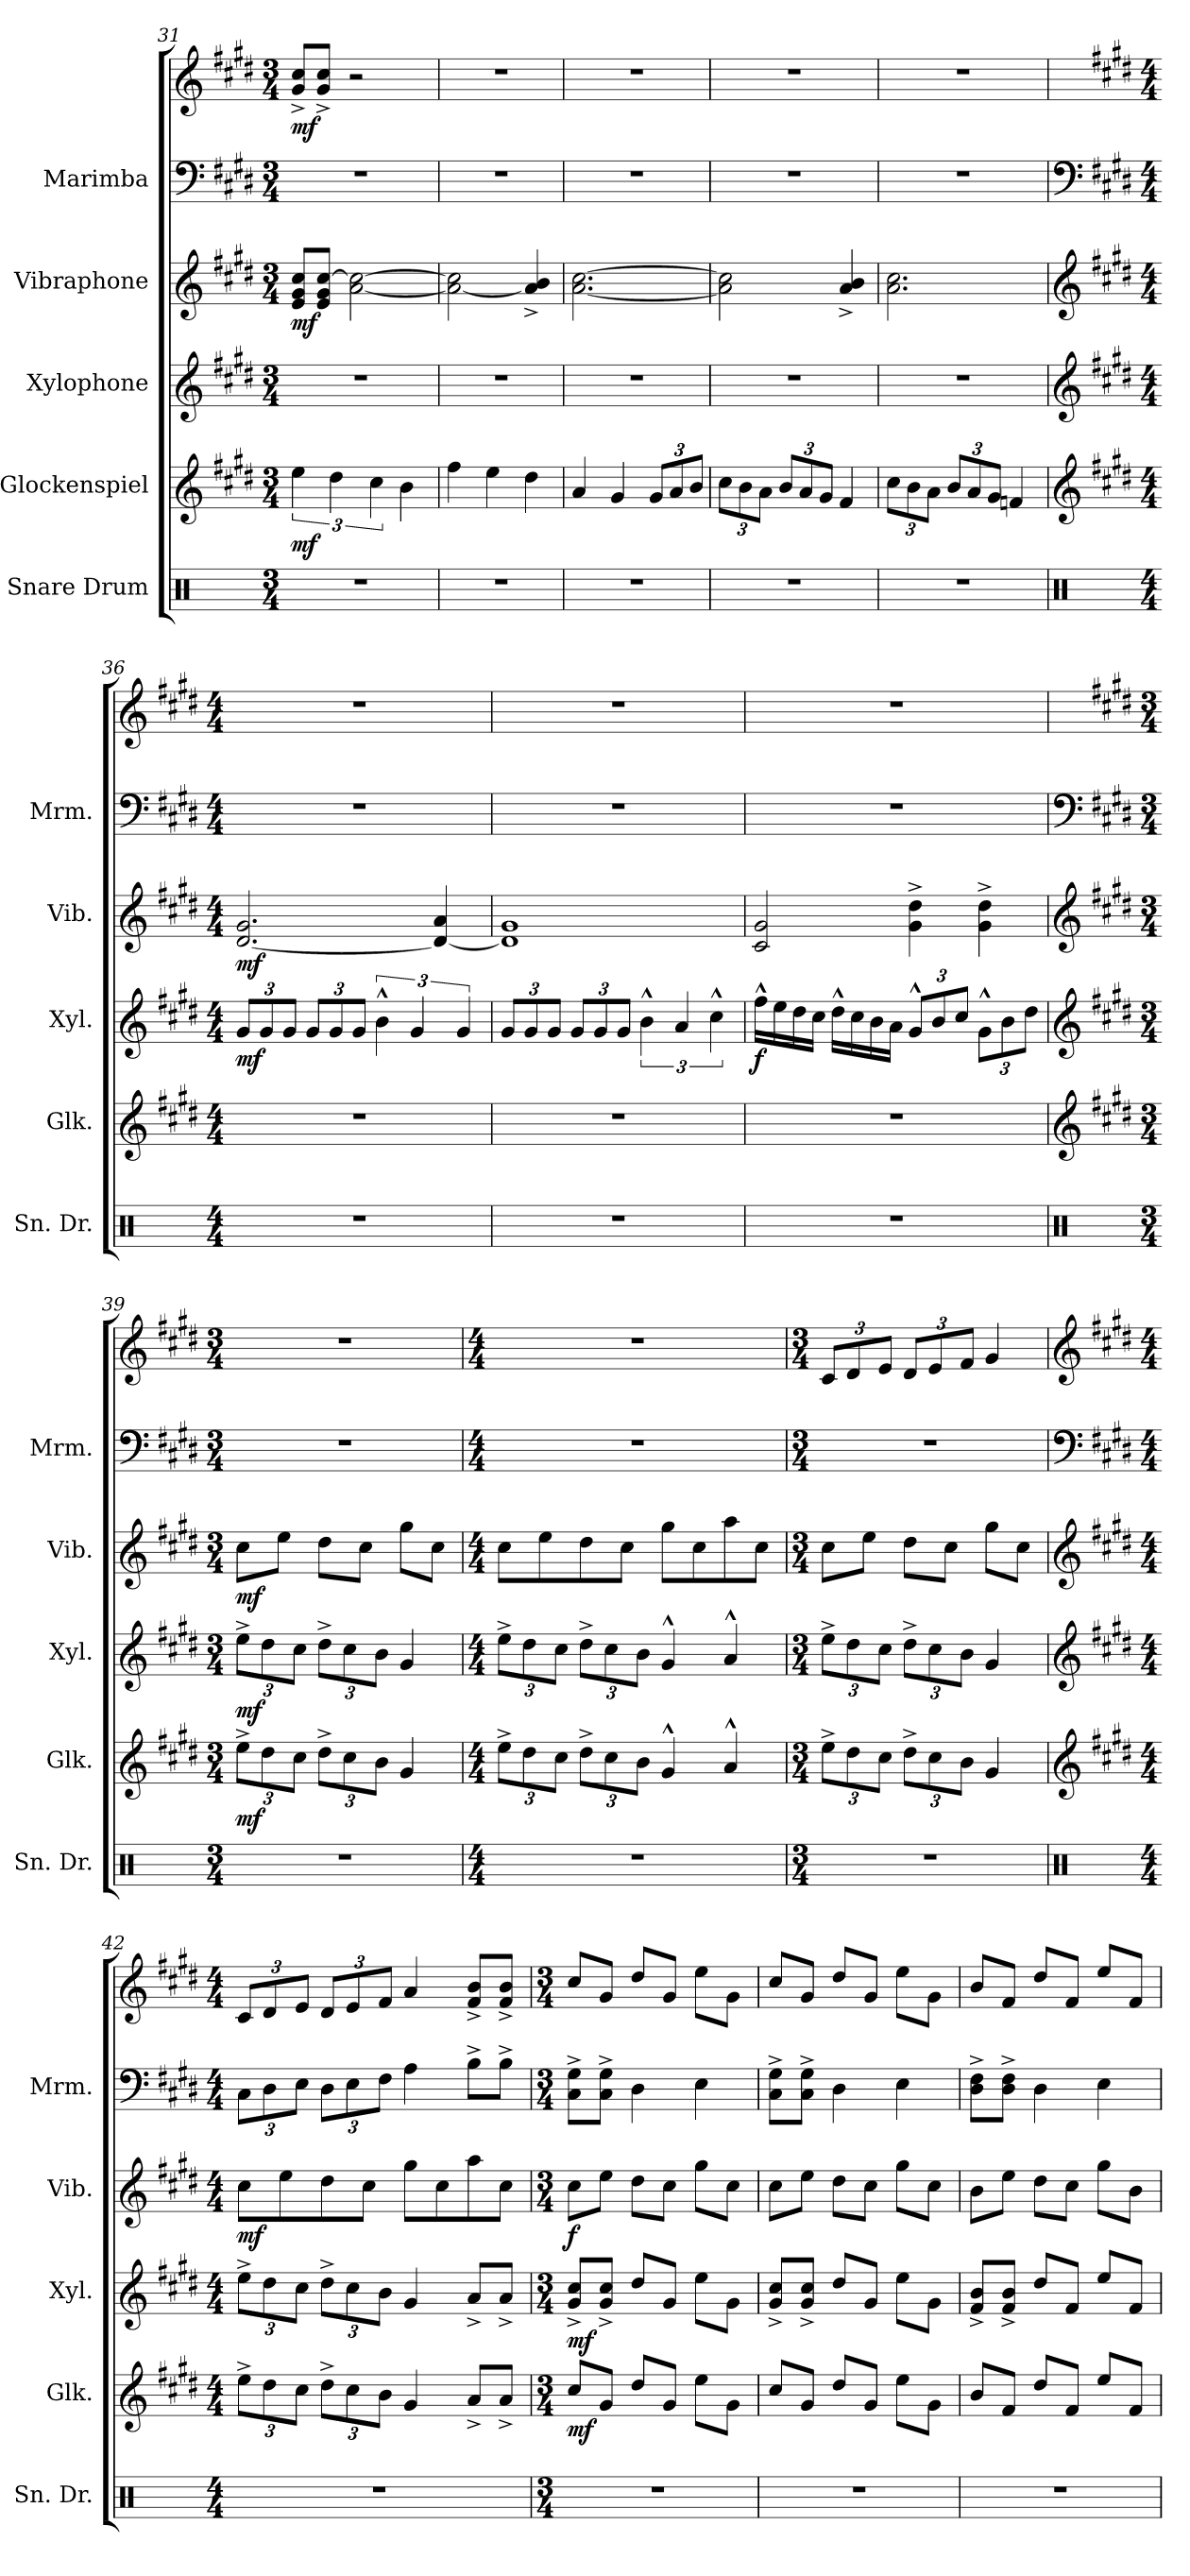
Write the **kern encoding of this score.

**kern	**kern	**dynam	**kern	**dynam	**kern	**dynam	**kern	**kern	**dynam
*part5	*part4	*part4	*part3	*part3	*part2	*part2	*part1	*part1	*part1
*staff6	*staff5	*staff5	*staff4	*staff4	*staff3	*staff3	*staff2	*staff1	*staff1/2
*I"Snare Drum	*I"Glockenspiel	*	*I"Xylophone	*	*I"Vibraphone	*	*I"Marimba	*	*
*I'Sn. Dr.	*I'Glk.	*	*I'Xyl.	*	*I'Vib.	*	*I'Mrm.	*	*
*clefX	*clefG2	*	*clefG2	*	*clefG2	*	*clefF4	*clefG2	*
*	*ITrd-14c-24	*	*ITrd-7c-12	*	*	*	*	*	*
*k[]	*k[f#c#g#d#]	*	*k[f#c#g#d#]	*	*k[f#c#g#d#]	*	*k[f#c#g#d#]	*k[f#c#g#d#]	*
*M3/4	*M3/4	*	*M3/4	*	*M3/4	*	*M3/4	*M3/4	*
=31	=31	=31	=31	=31	=31	=31	=31	=31	=31
!	!	!LO:DY:b	!	!	!	!LO:DY:b	!	!	!LO:DY:b
2.r	6eeee\	mf	2.r	.	8e/ 8g#/ 8cc#/L	mf	2.r	8g#/^ 8cc#/^L	mf
.	.	.	.	.	8e/ 8g#/ [8cc#/J	.	.	8g#/^ 8cc#/^J	.
.	6dddd#\	.	.	.	.	.	.	.	.
.	.	.	.	.	[2a\ 2cc#\_	.	.	2r	.
.	6cccc#\	.	.	.	.	.	.	.	.
.	4bbb\	.	.	.	.	.	.	.	.
=32	=32	=32	=32	=32	=32	=32	=32	=32	=32
2.r	4ffff#\	.	2.r	.	2a\_ 2cc#\]	.	2.r	2.r	.
.	4eeee\	.	.	.	.	.	.	.	.
.	4dddd#\	.	.	.	4a/]^ 4b/^	.	.	.	.
=33	=33	=33	=33	=33	=33	=33	=33	=33	=33
2.r	4aaa/	.	2.r	.	[2.a\ [2.cc#\	.	2.r	2.r	.
.	4ggg#/	.	.	.	.	.	.	.	.
*	*Xbrackettup	*	*	*	*	*	*	*	*
.	12ggg#/L	.	.	.	.	.	.	.	.
.	12aaa/	.	.	.	.	.	.	.	.
.	12bbb/J	.	.	.	.	.	.	.	.
=34	=34	=34	=34	=34	=34	=34	=34	=34	=34
2.r	12cccc#\L	.	2.r	.	2a\] 2cc#\]	.	2.r	2.r	.
.	12bbb\	.	.	.	.	.	.	.	.
.	12aaa\J	.	.	.	.	.	.	.	.
.	12bbb/L	.	.	.	.	.	.	.	.
.	12aaa/	.	.	.	.	.	.	.	.
.	12ggg#/J	.	.	.	.	.	.	.	.
.	4fff#/	.	.	.	4a/^ 4b/^	.	.	.	.
!!LO:PB:g=z
=35	=35	=35	=35	=35	=35	=35	=35	=35	=35
2.r	12cccc#\L	.	2.r	.	2.a\ 2.cc#\	.	2.r	2.r	.
.	12bbb\	.	.	.	.	.	.	.	.
.	12aaa\J	.	.	.	.	.	.	.	.
.	12bbb/L	.	.	.	.	.	.	.	.
.	12aaa/	.	.	.	.	.	.	.	.
.	12ggg#/J	.	.	.	.	.	.	.	.
.	4fffn/	.	.	.	.	.	.	.	.
=36	=36	=36	=36	=36	=36	=36	=36	=36	=36
*clefX	*clefG2	*	*clefG2	*	*clefG2	*	*clefF4	*	*
*	*k[f#c#g#d#]	*	*k[f#c#g#d#]	*	*k[f#c#g#d#]	*	*k[f#c#g#d#]	*k[f#c#g#d#]	*
*M4/4	*M4/4	*	*M4/4	*	*M4/4	*	*M4/4	*M4/4	*
*	*	*	*Xbrackettup	*	*	*	*	*	*
!	!	!	!	!LO:DY:b	!	!LO:DY:b	!	!	!
1r	1r	.	12gg#/L	mf	[2.d#/ 2.g#/	mf	1r	1r	.
.	.	.	12gg#/	.	.	.	.	.	.
.	.	.	12gg#/J	.	.	.	.	.	.
.	.	.	12gg#/L	.	.	.	.	.	.
.	.	.	12gg#/	.	.	.	.	.	.
.	.	.	12gg#/J	.	.	.	.	.	.
*	*	*	*brackettup	*	*	*	*	*	*
.	.	.	6bb^^\	.	.	.	.	.	.
.	.	.	6gg#/	.	.	.	.	.	.
.	.	.	.	.	4d#/_ 4a/	.	.	.	.
.	.	.	6gg#/	.	.	.	.	.	.
=37	=37	=37	=37	=37	=37	=37	=37	=37	=37
*	*	*	*Xbrackettup	*	*	*	*	*	*
1r	1r	.	12gg#/L	.	1d#] 1g#	.	1r	1r	.
.	.	.	12gg#/	.	.	.	.	.	.
.	.	.	12gg#/J	.	.	.	.	.	.
.	.	.	12gg#/L	.	.	.	.	.	.
.	.	.	12gg#/	.	.	.	.	.	.
.	.	.	12gg#/J	.	.	.	.	.	.
*	*	*	*brackettup	*	*	*	*	*	*
.	.	.	6bb^^\	.	.	.	.	.	.
.	.	.	6aa/	.	.	.	.	.	.
.	.	.	6ccc#^^\	.	.	.	.	.	.
!!LO:LB:g=z
=38	=38	=38	=38	=38	=38	=38	=38	=38	=38
!	!	!	!	!LO:DY:b	!	!	!	!	!
1r	1r	.	16fff#^^\LL	f	2c#/ 2g#/	.	1r	1r	.
.	.	.	16eee\	.	.	.	.	.	.
.	.	.	16ddd#\	.	.	.	.	.	.
.	.	.	16ccc#\JJ	.	.	.	.	.	.
.	.	.	16ddd#^^\LL	.	.	.	.	.	.
.	.	.	16ccc#\	.	.	.	.	.	.
.	.	.	16bb\	.	.	.	.	.	.
.	.	.	16aa\JJ	.	.	.	.	.	.
*	*	*	*Xbrackettup	*	*	*	*	*	*
.	.	.	12gg#^^/L	.	4g#\^ 4dd#\^	.	.	.	.
.	.	.	12bb/	.	.	.	.	.	.
.	.	.	12ccc#/J	.	.	.	.	.	.
.	.	.	12gg#^^\L	.	4g#\^ 4dd#\^	.	.	.	.
.	.	.	12bb\	.	.	.	.	.	.
.	.	.	12ddd#\J	.	.	.	.	.	.
=39	=39	=39	=39	=39	=39	=39	=39	=39	=39
*clefX	*clefG2	*	*clefG2	*	*clefG2	*	*clefF4	*	*
*	*k[f#c#g#d#]	*	*k[f#c#g#d#]	*	*k[f#c#g#d#]	*	*k[f#c#g#d#]	*k[f#c#g#d#]	*
*M3/4	*M3/4	*	*M3/4	*	*M3/4	*	*M3/4	*M3/4	*
!	!	!LO:DY:b	!	!LO:DY:b	!	!LO:DY:b	!	!	!
2.r	12eeee^\L	mf	12eee^\L	mf	8cc#\L	mf	2.r	2.r	.
.	12dddd#\	.	12ddd#\	.	.	.	.	.	.
.	.	.	.	.	8ee\J	.	.	.	.
.	12cccc#\J	.	12ccc#\J	.	.	.	.	.	.
.	12dddd#^\L	.	12ddd#^\L	.	8dd#\L	.	.	.	.
.	12cccc#\	.	12ccc#\	.	.	.	.	.	.
.	.	.	.	.	8cc#\J	.	.	.	.
.	12bbb\J	.	12bb\J	.	.	.	.	.	.
.	4ggg#/	.	4gg#/	.	8gg#\L	.	.	.	.
.	.	.	.	.	8cc#\J	.	.	.	.
!!LO:PB:g=z
=40	=40	=40	=40	=40	=40	=40	=40	=40	=40
*M4/4	*M4/4	*	*M4/4	*	*M4/4	*	*M4/4	*M4/4	*
1r	12eeee^\L	.	12eee^\L	.	8cc#\L	.	1r	1r	.
.	12dddd#\	.	12ddd#\	.	.	.	.	.	.
.	.	.	.	.	8ee\	.	.	.	.
.	12cccc#\J	.	12ccc#\J	.	.	.	.	.	.
.	12dddd#^\L	.	12ddd#^\L	.	8dd#\	.	.	.	.
.	12cccc#\	.	12ccc#\	.	.	.	.	.	.
.	.	.	.	.	8cc#\J	.	.	.	.
.	12bbb\J	.	12bb\J	.	.	.	.	.	.
.	4ggg#^^/	.	4gg#^^/	.	8gg#\L	.	.	.	.
.	.	.	.	.	8cc#\	.	.	.	.
.	4aaa^^/	.	4aa^^/	.	8aa\	.	.	.	.
.	.	.	.	.	8cc#\J	.	.	.	.
=41	=41	=41	=41	=41	=41	=41	=41	=41	=41
*M3/4	*M3/4	*	*M3/4	*	*M3/4	*	*M3/4	*M3/4	*
*	*	*	*	*	*	*	*	*Xbrackettup	*
2.r	12eeee^\L	.	12eee^\L	.	8cc#\L	.	2.r	12c#/L	.
.	12dddd#\	.	12ddd#\	.	.	.	.	12d#/	.
.	.	.	.	.	8ee\J	.	.	.	.
.	12cccc#\J	.	12ccc#\J	.	.	.	.	12e/J	.
.	12dddd#^\L	.	12ddd#^\L	.	8dd#\L	.	.	12d#/L	.
.	12cccc#\	.	12ccc#\	.	.	.	.	12e/	.
.	.	.	.	.	8cc#\J	.	.	.	.
.	12bbb\J	.	12bb\J	.	.	.	.	12f#/J	.
.	4ggg#/	.	4gg#/	.	8gg#\L	.	.	4g#/	.
.	.	.	.	.	8cc#\J	.	.	.	.
!!LO:LB:g=z
=42	=42	=42	=42	=42	=42	=42	=42	=42	=42
*clefX	*clefG2	*	*clefG2	*	*clefG2	*	*clefF4	*clefG2	*
*	*k[f#c#g#d#]	*	*k[f#c#g#d#]	*	*k[f#c#g#d#]	*	*k[f#c#g#d#]	*k[f#c#g#d#]	*
*M4/4	*M4/4	*	*M4/4	*	*M4/4	*	*M4/4	*M4/4	*
*	*	*	*	*	*	*	*Xbrackettup	*	*
!	!	!	!	!	!	!LO:DY:b	!	!	!LO:DY:b=2
!	!	!	!	!	!	!	!	!	!LO:DY:n=1:b
1r	12eeee^\L	.	12eee^\L	.	8cc#\L	mf	12C#\L	12c#/L	mf mf
.	12dddd#\	.	12ddd#\	.	.	.	12D#\	12d#/	.
.	.	.	.	.	8ee\	.	.	.	.
.	12cccc#\J	.	12ccc#\J	.	.	.	12E\J	12e/J	.
.	12dddd#^\L	.	12ddd#^\L	.	8dd#\	.	12D#\L	12d#/L	.
.	12cccc#\	.	12ccc#\	.	.	.	12E\	12e/	.
.	.	.	.	.	8cc#\J	.	.	.	.
.	12bbb\J	.	12bb\J	.	.	.	12F#\J	12f#/J	.
.	4ggg#/	.	4gg#/	.	8gg#\L	.	4A\	4a/	.
.	.	.	.	.	8cc#\	.	.	.	.
.	8aaa^/L	.	8aa^/L	.	8aa\	.	8B^\L	8f#/^ 8b/^L	.
.	8aaa^/J	.	8aa^/J	.	8cc#\J	.	8B^\J	8f#/^ 8b/^J	.
=43	=43	=43	=43	=43	=43	=43	=43	=43	=43
*M3/4	*M3/4	*	*M3/4	*	*M3/4	*	*M3/4	*M3/4	*
!	!	!LO:DY:b	!	!LO:DY:b	!	!LO:DY:b	!	!	!LO:DY:b=2
!	!	!	!	!	!	!	!	!	!LO:DY:n=1:b
2.r	8cccc#/L	mf	8gg#/^ 8ccc#/^L	mf	8cc#\L	f	8C#\^ 8G#\^L	8cc#/L	mf f
.	8ggg#/J	.	8gg#/^ 8ccc#/^J	.	8ee\J	.	8C#\^ 8G#\^J	8g#/J	.
.	8dddd#/L	.	8ddd#/L	.	8dd#\L	.	4D#\	8dd#/L	.
.	8ggg#/J	.	8gg#/J	.	8cc#\J	.	.	8g#/J	.
.	8eeee\L	.	8eee\L	.	8gg#\L	.	4E\	8ee\L	.
.	8ggg#\J	.	8gg#\J	.	8cc#\J	.	.	8g#\J	.
=44	=44	=44	=44	=44	=44	=44	=44	=44	=44
2.r	8cccc#/L	.	8gg#/^ 8ccc#/^L	.	8cc#\L	.	8C#\^ 8G#\^L	8cc#/L	.
.	8ggg#/J	.	8gg#/^ 8ccc#/^J	.	8ee\J	.	8C#\^ 8G#\^J	8g#/J	.
.	8dddd#/L	.	8ddd#/L	.	8dd#\L	.	4D#\	8dd#/L	.
.	8ggg#/J	.	8gg#/J	.	8cc#\J	.	.	8g#/J	.
.	8eeee\L	.	8eee\L	.	8gg#\L	.	4E\	8ee\L	.
.	8ggg#\J	.	8gg#\J	.	8cc#\J	.	.	8g#\J	.
=45	=45	=45	=45	=45	=45	=45	=45	=45	=45
2.r	8bbb/L	.	8ff#/^ 8bb/^L	.	8b\L	.	8D#\^ 8F#\^L	8b/L	.
.	8fff#/J	.	8ff#/^ 8bb/^J	.	8ee\J	.	8D#\^ 8F#\^J	8f#/J	.
.	8dddd#/L	.	8ddd#/L	.	8dd#\L	.	4D#\	8dd#/L	.
.	8fff#/J	.	8ff#/J	.	8cc#\J	.	.	8f#/J	.
.	8eeee/L	.	8eee/L	.	8gg#\L	.	4E\	8ee/L	.
.	8fff#/J	.	8ff#/J	.	8b\J	.	.	8f#/J	.
=	=	=	=	=	=	=	=	=	=
*-	*-	*-	*-	*-	*-	*-	*-	*-	*-
